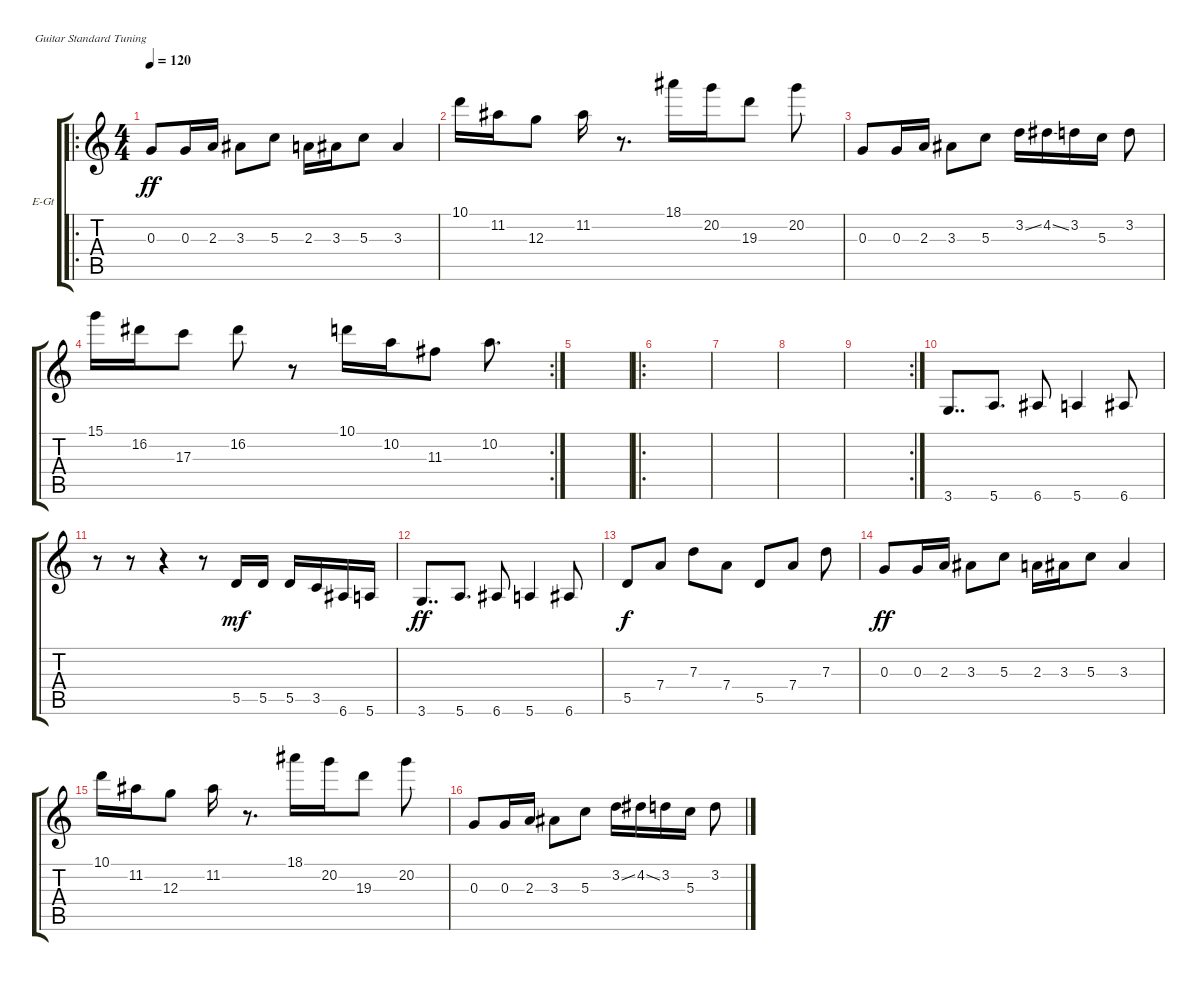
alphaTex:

\defaultSystemsLayout 4
\bracketExtendMode groupsimilarinstruments
\firstSystemTrackNameOrientation horizontal
\otherSystemsTrackNameOrientation horizontal
\track ("Electric Guitar" "E-Gt") {instrument electricguitarclean}
\staff {score tabs}
\tuning (E4 B3 G3 D3 A2 E2)
\ro
\ts (4 4)
\tempo 120
\clef g2
\scale
0.509881
\ks c
0.3.8{dy ff instrument electricguitarclean} 0.3.16 2.3.16 3.3.8 5.3.8 2.3.16 3.3.16 5.3.8 3.3.4 |
\scale
0.245059 10.1.16 11.2.16 12.3.8 11.2.16 r.8{d} 18.1.16 20.2.16 19.3.8 20.2.8 |
\scale
0.245059 0.3.8 0.3.16 2.3.16 3.3.8 5.3.8 3.2{ss}.16 4.2{ss}.16 3.2.16 5.3.16 3.2.8 |
\rc 2
15.1.16 16.2.16 17.3.8 16.2.8 r.8 10.1.16 10.2.16 11.3.8 10.2.8{d} |
|
\ro
|
|
|
\rc 2
|
3.6.8{dd} 5.6.8{d} 6.6.8 5.6.4 6.6.8 |
r.8 r.8 r.4 r.8 5.5.16{dy mf} 5.5.16 5.5.16 3.5.16 6.6.16 5.6.16 |
3.6.8{dd dy ff} 5.6.8{d} 6.6.8 5.6.4 6.6.8 |
5.5.8{dy f} 7.4.8 7.3.8 7.4.8 5.5.8 7.4.8 7.3.8 |
0.3.8{dy ff} 0.3.16 2.3.16 3.3.8 5.3.8 2.3.16 3.3.16 5.3.8 3.3.4 |
10.1.16 11.2.16 12.3.8 11.2.16 r.8{d} 18.1.16 20.2.16 19.3.8 20.2.8 |
0.3.8 0.3.16 2.3.16 3.3.8 5.3.8 3.2{ss}.16 4.2{ss}.16 3.2.16 5.3.16 3.2.8
